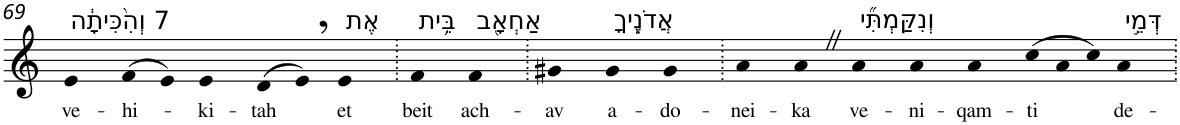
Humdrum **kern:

**kern	**text
*part1	*part1
*staff1	*staff1
*I"Piano	*
*I'Pno	*
!!LO:PB:g=z
*clefG2	*
*k[]	*
=69	=69
!LO:TX:a:t=7 וְהִ֨כִּיתָ֔ה	!
!	!LO:LY:b
4e	ve-
!	!LO:LY:b
(>8f	-hi-
8e)	.
!	!LO:LY:b
4e	-ki-
!	!LO:LY:b
(>8d	-tah
8e,)	.
!LO:TX:a:t=אֶת	!
!	!LO:LY:b
4e	et
=70.	=70.
!LO:TX:a:t=בֵּ֥ית	!
!	!LO:LY:b
4f	beit
!LO:TX:a:t=אַחְאָ֖ב	!
!	!LO:LY:b
4f	ach-
=71.	=71.
!	!LO:LY:b
4g#X	-av
!LO:TX:a:t=אֲדֹנֶ֑יךָ	!
!	!LO:LY:b
4g#	a-
!	!LO:LY:b
4g#	-do-
=72.	=72.
!	!LO:LY:b
4a	-nei-
!	!LO:LY:b
4aZ	-ka
!LO:TX:a:t=וְנִקַּמְתִּ֞י	!
!	!LO:LY:b
4a	ve-
!	!LO:LY:b
4a	-ni-
!	!LO:LY:b
4a	-qam-
*Xtuplet	*
!	!LO:LY:b
(>12cc	-ti
12a	.
12cc)	.
!LO:TX:a:t=דְּמֵ֣י	!
!	!LO:LY:b
4a	de-
=.	=.
*-	*-
